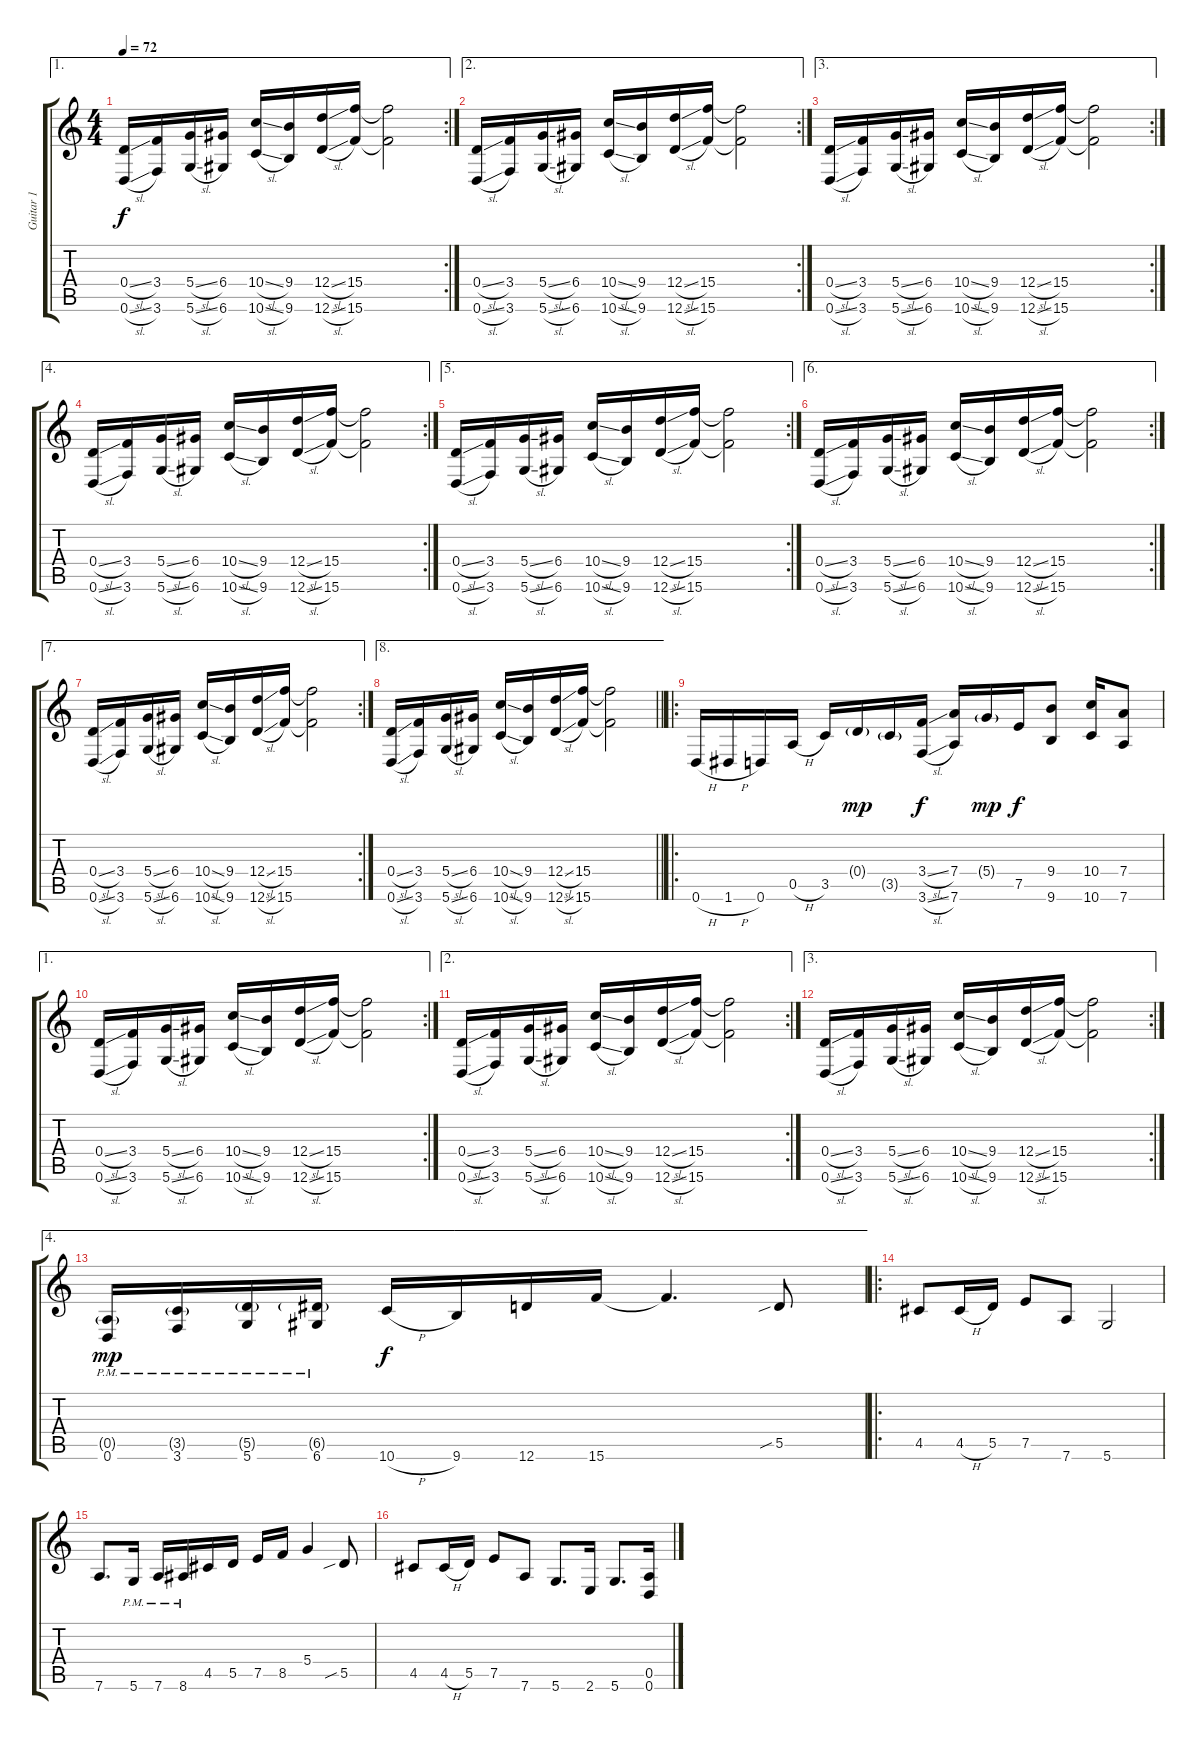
\track ("Guitar 1" "Guitar 1") {instrument overdrivenguitar}
\staff {score tabs}
\tuning (E4 A3 F3 D3 A2 D2) {hide}
\ae 1
\rc 2
\ts (4 4)
\tempo 72
\clef g2
\ks c
(0.4{sl} 0.6{sl}).16{dy f} (3.4 3.6).16 (5.4{sl} 5.6{sl}).16 (6.4 6.6).16 (10.4{sl} 10.6{sl}).16 (9.4 9.6).16 (12.4{sl} 12.6{sl}).16 (15.4 15.6).16 (15.4{t} 15.6{t}).2 |
\ae 2
\rc 2
(0.4{sl} 0.6{sl}).16 (3.4 3.6).16 (5.4{sl} 5.6{sl}).16 (6.4 6.6).16 (10.4{sl} 10.6{sl}).16 (9.4 9.6).16 (12.4{sl} 12.6{sl}).16 (15.4 15.6).16 (15.4{t} 15.6{t}).2 |
\ae 3
\rc 2
(0.4{sl} 0.6{sl}).16 (3.4 3.6).16 (5.4{sl} 5.6{sl}).16 (6.4 6.6).16 (10.4{sl} 10.6{sl}).16 (9.4 9.6).16 (12.4{sl} 12.6{sl}).16 (15.4 15.6).16 (15.4{t} 15.6{t}).2 |
\ae 4
\rc 2
(0.4{sl} 0.6{sl}).16 (3.4 3.6).16 (5.4{sl} 5.6{sl}).16 (6.4 6.6).16 (10.4{sl} 10.6{sl}).16 (9.4 9.6).16 (12.4{sl} 12.6{sl}).16 (15.4 15.6).16 (15.4{t} 15.6{t}).2 |
\ae 5
\rc 2
(0.4{sl} 0.6{sl}).16 (3.4 3.6).16 (5.4{sl} 5.6{sl}).16 (6.4 6.6).16 (10.4{sl} 10.6{sl}).16 (9.4 9.6).16 (12.4{sl} 12.6{sl}).16 (15.4 15.6).16 (15.4{t} 15.6{t}).2 |
\ae 6
\rc 2
(0.4{sl} 0.6{sl}).16 (3.4 3.6).16 (5.4{sl} 5.6{sl}).16 (6.4 6.6).16 (10.4{sl} 10.6{sl}).16 (9.4 9.6).16 (12.4{sl} 12.6{sl}).16 (15.4 15.6).16 (15.4{t} 15.6{t}).2 |
\ae 7
\rc 2
(0.4{sl} 0.6{sl}).16 (3.4 3.6).16 (5.4{sl} 5.6{sl}).16 (6.4 6.6).16 (10.4{sl} 10.6{sl}).16 (9.4 9.6).16 (12.4{sl} 12.6{sl}).16 (15.4 15.6).16 (15.4{t} 15.6{t}).2 |
\ae 8
\barLineRight lightlight
(0.4{sl} 0.6{sl}).16 (3.4 3.6).16 (5.4{sl} 5.6{sl}).16 (6.4 6.6).16 (10.4{sl} 10.6{sl}).16 (9.4 9.6).16 (12.4{sl} 12.6{sl}).16 (15.4 15.6).16 (15.4{t} 15.6{t}).2 |
\ro
0.6{h}.16{volume 16 balance 16 instrument acousticguitarsteel} 1.6{h}.16 0.6.16 0.5{h}.16 3.5.16 0.4{g}.16{dy mp} 3.5{g}.16 (3.4{sl} 3.6{sl}).16{dy f} (7.4 7.6).16 5.4{g}.16{dy mp} 7.5.16{dy f} (9.4 9.6).8 (10.4 10.6).16 (7.4 7.6).8 |
\ae 1
\rc 2
(0.4{sl} 0.6{sl}).16 (3.4 3.6).16 (5.4{sl} 5.6{sl}).16 (6.4 6.6).16 (10.4{sl} 10.6{sl}).16 (9.4 9.6).16 (12.4{sl} 12.6{sl}).16 (15.4 15.6).16 (15.4{t} 15.6{t}).2 |
\ae 2
\rc 2
(0.4{sl} 0.6{sl}).16 (3.4 3.6).16 (5.4{sl} 5.6{sl}).16 (6.4 6.6).16 (10.4{sl} 10.6{sl}).16 (9.4 9.6).16 (12.4{sl} 12.6{sl}).16 (15.4 15.6).16 (15.4{t} 15.6{t}).2 |
\ae 3
\rc 2
(0.4{sl} 0.6{sl}).16 (3.4 3.6).16 (5.4{sl} 5.6{sl}).16 (6.4 6.6).16 (10.4{sl} 10.6{sl}).16 (9.4 9.6).16 (12.4{sl} 12.6{sl}).16 (15.4 15.6).16 (15.4{t} 15.6{t}).2 |
\ae 4
(0.5{g} 0.6{pm}).16{dy mp volume 16 balance 4 instrument distortionguitar} (3.5{g} 3.6{pm}).16 (5.5{g} 5.6{pm}).16 (6.5{g} 6.6{pm}).16 10.6{h}.16{dy f} 9.6.16 12.6.16 15.6.16 15.6{t}.4{d} 5.5{sib}.8 |
\ro
4.5.8 4.5{h}.16 5.5.16 7.5.8 7.6.8 5.6.2 |
7.6.8{d} 5.6{pm}.16 7.6{pm}.16 8.6{pm}.16 4.5.16 5.5.16 7.5.16 8.5.16 5.4.4 5.5{sib}.8 |
4.5.8 4.5{h}.16 5.5.16 7.5.8 7.6.8 5.6.8{d} 2.6.16 5.6.8{d} (0.5 0.6).16
